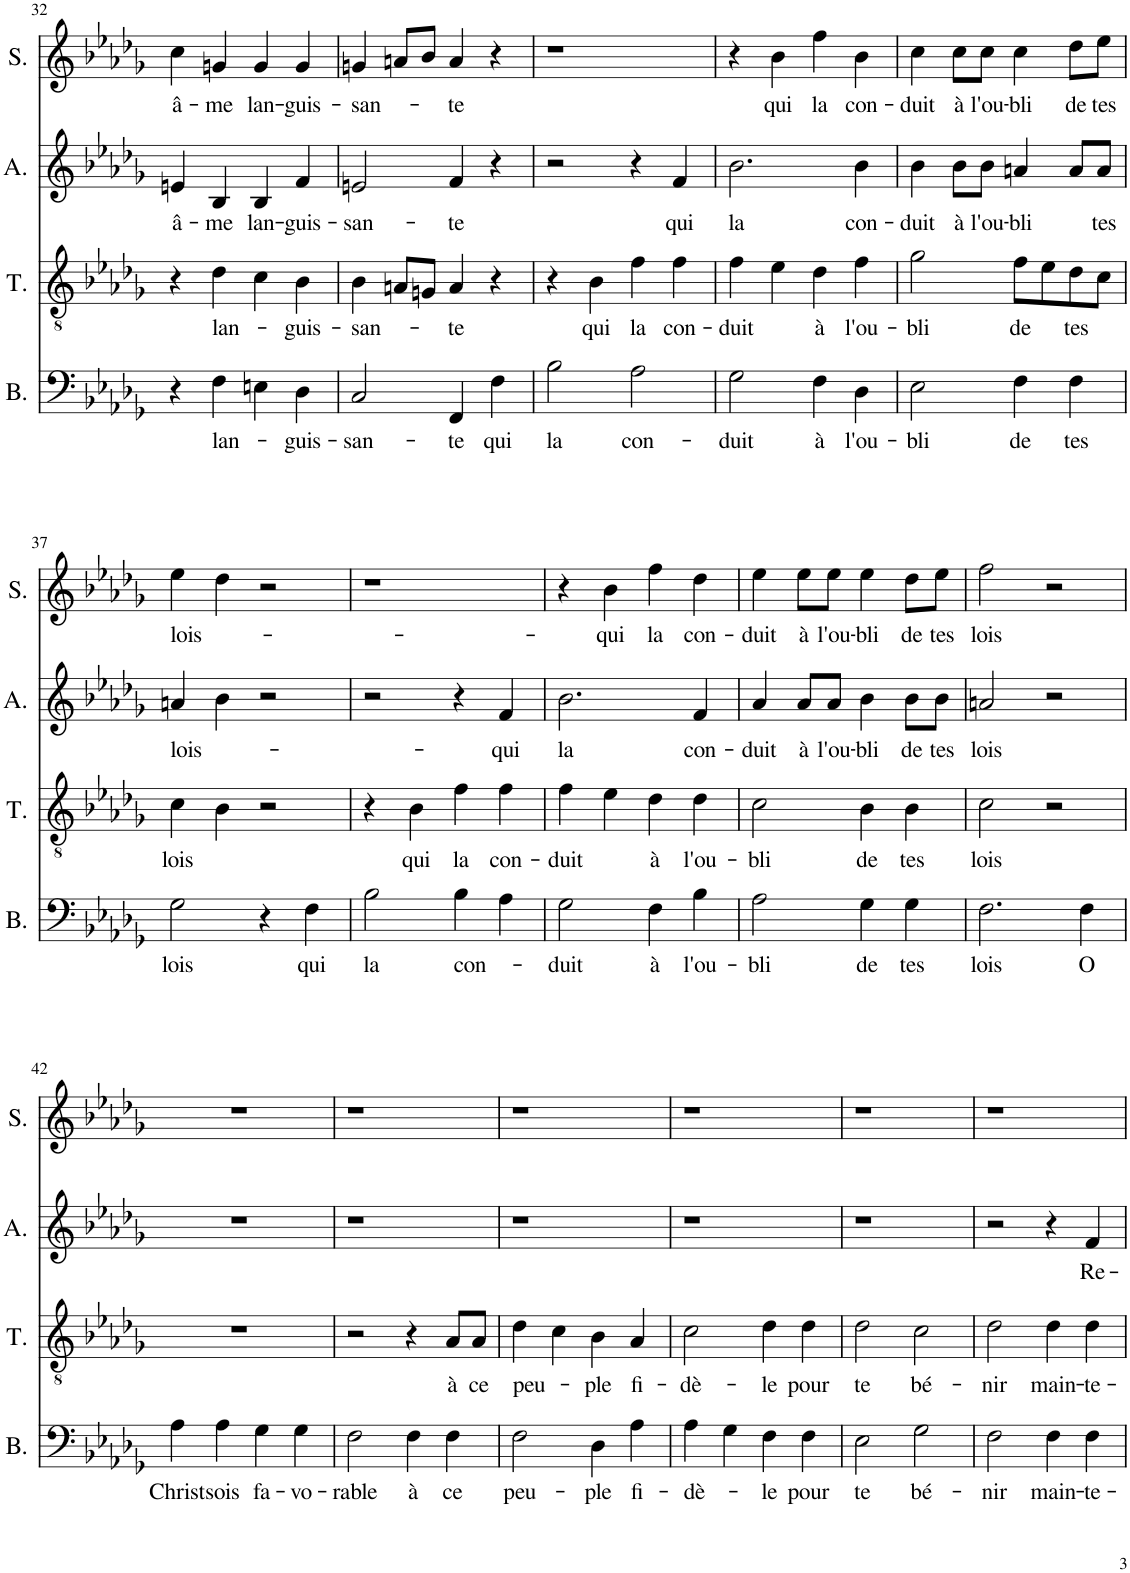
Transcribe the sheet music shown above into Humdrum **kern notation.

**kern	**text	**kern	**text	**kern	**text	**kern	**text
*part4	*part4	*part3	*part3	*part2	*part2	*part1	*part1
*staff4	*staff4	*staff3	*staff3	*staff2	*staff2	*staff1	*staff1
*I"Basse	*	*I"Ténor	*	*I"Alto	*	*I"Soprano	*
*I'B.	*	*I'T.	*	*I'A.	*	*I'S.	*
!!LO:PB:g=z
*clefF4	*	*clefGv2	*	*clefG2	*	*clefG2	*
*k[b-e-a-d-g-]	*	*k[b-e-a-d-g-]	*	*k[b-e-a-d-g-]	*	*k[b-e-a-d-g-]	*
*M4/4	*	*M4/4	*	*M4/4	*	*M4/4	*
=32	=32	=32	=32	=32	=32	=32	=32
!	!	!	!	!	!LO:LY:b	!	!LO:LY:b
4r	.	4r	.	4en/	â-	4cc\	â-
!	!LO:LY:b	!	!LO:LY:b	!	!LO:LY:b	!	!LO:LY:b
4F\	lan-	4d-\	lan-	4B-/	-me	4gn/	-me
!	!	!	!	!	!LO:LY:b	!	!LO:LY:b
4En\	.	4c\	.	4B-/	lan-	4g/	lan-
!	!LO:LY:b	!	!LO:LY:b	!	!LO:LY:b	!	!LO:LY:b
4D-\	-guis-	4B-\	-guis-	4f/	-guis-	4g/	-guis-
=33	=33	=33	=33	=33	=33	=33	=33
!	!LO:LY:b	!	!LO:LY:b	!	!LO:LY:b	!	!LO:LY:b
2C/	-san-	4B-\	-san-	2en/	-san-	4gn/	-san-
.	.	8An/L	.	.	.	8an/L	.
.	.	8Gn/J	.	.	.	8b-/J	.
!	!LO:LY:b	!	!LO:LY:b	!	!LO:LY:b	!	!LO:LY:b
4FF/	-te	4A/	-te	4f/	-te	4a/	-te
!	!LO:LY:b	!	!	!	!	!	!
4F\	qui	4r	.	4r	.	4r	.
=34	=34	=34	=34	=34	=34	=34	=34
!	!LO:LY:b	!	!	!	!	!	!
2B-\	la	4r	.	2r	.	1r	.
!	!	!	!LO:LY:b	!	!	!	!
.	.	4B-\	qui	.	.	.	.
!	!LO:LY:b	!	!LO:LY:b	!	!	!	!
2A-\	con-	4f\	la	4r	.	.	.
!	!	!	!LO:LY:b	!	!LO:LY:b	!	!
.	.	4f\	con-	4f/	qui	.	.
=35	=35	=35	=35	=35	=35	=35	=35
!	!LO:LY:b	!	!LO:LY:b	!	!LO:LY:b	!	!
2G-\	-duit	4f\	-duit	2.b-\	la	4r	.
!	!	!	!	!	!	!	!LO:LY:b
.	.	4e-\	.	.	.	4b-\	qui
!	!LO:LY:b	!	!LO:LY:b	!	!	!	!LO:LY:b
4F\	à	4d-\	à	.	.	4ff\	la
!	!LO:LY:b	!	!LO:LY:b	!	!LO:LY:b	!	!LO:LY:b
4D-\	l'ou-	4f\	l'ou-	4b-\	con-	4b-\	con-
=36	=36	=36	=36	=36	=36	=36	=36
!	!LO:LY:b	!	!LO:LY:b	!	!LO:LY:b	!	!LO:LY:b
2E-\	-bli	2g-\	-bli	4b-\	-duit	4cc\	-duit
!	!	!	!	!	!LO:LY:b	!	!LO:LY:b
.	.	.	.	8b-\L	à	8cc\L	à
!	!	!	!	!	!LO:LY:b	!	!LO:LY:b
.	.	.	.	8b-\J	l'ou-	8cc\J	l'ou-
!	!LO:LY:b	!	!LO:LY:b	!	!LO:LY:b	!	!LO:LY:b
4F\	de	8f\L	de	4an/	-bli	4cc\	-bli
.	.	8e-\	.	.	.	.	.
!	!LO:LY:b	!	!LO:LY:b	!	!	!	!LO:LY:b
4F\	tes	8d-\	tes	8a/L	.	8dd-\L	de
!	!	!	!	!	!LO:LY:b	!	!LO:LY:b
.	.	8c\J	.	8a/J	tes	8ee-\J	tes
!!LO:LB:g=z
=37	=37	=37	=37	=37	=37	=37	=37
!	!LO:LY:b	!	!LO:LY:b	!	!LO:LY:b	!	!LO:LY:b
2G-\	lois	4c\	lois	4an/	lois-	4ee-\	lois-
.	.	4B-\	.	4b-\	.	4dd-\	.
4r	.	2r	.	2r	.	2r	.
!	!LO:LY:b	!	!	!	!	!	!
4F\	qui	.	.	.	.	.	.
=38	=38	=38	=38	=38	=38	=38	=38
!	!LO:LY:b	!	!	!	!	!	!
2B-\	la	4r	.	2r	.	1r	.
!	!	!	!LO:LY:b	!	!	!	!
.	.	4B-\	qui	.	.	.	.
!	!LO:LY:b	!	!LO:LY:b	!	!	!	!
4B-\	con-	4f\	la	4r	.	.	.
!	!	!	!LO:LY:b	!	!LO:LY:b	!	!
4A-\	.	4f\	con-	4f/	qui	.	.
=39	=39	=39	=39	=39	=39	=39	=39
!	!LO:LY:b	!	!LO:LY:b	!	!LO:LY:b	!	!
2G-\	-duit	4f\	-duit	2.b-\	la	4r	.
!	!	!	!	!	!	!	!LO:LY:b
.	.	4e-\	.	.	.	4b-\	qui
!	!LO:LY:b	!	!LO:LY:b	!	!	!	!LO:LY:b
4F\	à	4d-\	à	.	.	4ff\	la
!	!LO:LY:b	!	!LO:LY:b	!	!LO:LY:b	!	!LO:LY:b
4B-\	l'ou-	4d-\	l'ou-	4f/	con-	4dd-\	con-
=40	=40	=40	=40	=40	=40	=40	=40
!	!LO:LY:b	!	!LO:LY:b	!	!LO:LY:b	!	!LO:LY:b
2A-\	-bli	2c\	-bli	4a-/	-duit	4ee-\	-duit
!	!	!	!	!	!LO:LY:b	!	!LO:LY:b
.	.	.	.	8a-/L	à	8ee-\L	à
!	!	!	!	!	!LO:LY:b	!	!LO:LY:b
.	.	.	.	8a-/J	l'ou-	8ee-\J	l'ou-
!	!LO:LY:b	!	!LO:LY:b	!	!LO:LY:b	!	!LO:LY:b
4G-\	de	4B-\	de	4b-\	-bli	4ee-\	-bli
!	!LO:LY:b	!	!LO:LY:b	!	!LO:LY:b	!	!LO:LY:b
4G-\	tes	4B-\	tes	8b-\L	de	8dd-\L	de
!	!	!	!	!	!LO:LY:b	!	!LO:LY:b
.	.	.	.	8b-\J	tes	8ee-\J	tes
=41	=41	=41	=41	=41	=41	=41	=41
!	!LO:LY:b	!	!LO:LY:b	!	!LO:LY:b	!	!LO:LY:b
2.F\	lois	2c\	lois	2an/	lois	2ff\	lois
.	.	2r	.	2r	.	2r	.
!	!LO:LY:b	!	!	!	!	!	!
4F\	O	.	.	.	.	.	.
!!LO:LB:g=z
=42	=42	=42	=42	=42	=42	=42	=42
!	!LO:LY:b	!	!	!	!	!	!
4A-\	Christ	1r	.	1r	.	1r	.
!	!LO:LY:b	!	!	!	!	!	!
4A-\	sois	.	.	.	.	.	.
!	!LO:LY:b	!	!	!	!	!	!
4G-\	fa-	.	.	.	.	.	.
!	!LO:LY:b	!	!	!	!	!	!
4G-\	-vo-	.	.	.	.	.	.
=43	=43	=43	=43	=43	=43	=43	=43
!	!LO:LY:b	!	!	!	!	!	!
2F\	-rable	2r	.	1r	.	1r	.
!	!LO:LY:b	!	!	!	!	!	!
4F\	à	4r	.	.	.	.	.
!	!LO:LY:b	!	!LO:LY:b	!	!	!	!
4F\	ce	8A-/L	à	.	.	.	.
!	!	!	!LO:LY:b	!	!	!	!
.	.	8A-/J	ce	.	.	.	.
=44	=44	=44	=44	=44	=44	=44	=44
!	!LO:LY:b	!	!LO:LY:b	!	!	!	!
2F\	peu-	4d-\	peu-	1r	.	1r	.
.	.	4c\	.	.	.	.	.
!	!LO:LY:b	!	!LO:LY:b	!	!	!	!
4D-\	-ple	4B-\	-ple	.	.	.	.
!	!LO:LY:b	!	!LO:LY:b	!	!	!	!
4A-\	fi-	4A-/	fi-	.	.	.	.
=45	=45	=45	=45	=45	=45	=45	=45
!	!LO:LY:b	!	!LO:LY:b	!	!	!	!
4A-\	-dè-	2c\	-dè-	1r	.	1r	.
4G-\	.	.	.	.	.	.	.
!	!LO:LY:b	!	!LO:LY:b	!	!	!	!
4F\	-le	4d-\	-le	.	.	.	.
!	!LO:LY:b	!	!LO:LY:b	!	!	!	!
4F\	pour	4d-\	pour	.	.	.	.
=46	=46	=46	=46	=46	=46	=46	=46
!	!LO:LY:b	!	!LO:LY:b	!	!	!	!
2E-\	te	2d-\	te	1r	.	1r	.
!	!LO:LY:b	!	!LO:LY:b	!	!	!	!
2G-\	bé-	2c\	bé-	.	.	.	.
=47	=47	=47	=47	=47	=47	=47	=47
!	!LO:LY:b	!	!LO:LY:b	!	!	!	!
2F\	-nir	2d-\	-nir	2r	.	1r	.
!	!LO:LY:b	!	!LO:LY:b	!	!	!	!
4F\	main-	4d-\	main-	4r	.	.	.
!	!LO:LY:b	!	!LO:LY:b	!	!LO:LY:b	!	!
4F\	-te-	4d-\	-te-	4f/	Re-	.	.
=	=	=	=	=	=	=	=
*-	*-	*-	*-	*-	*-	*-	*-
